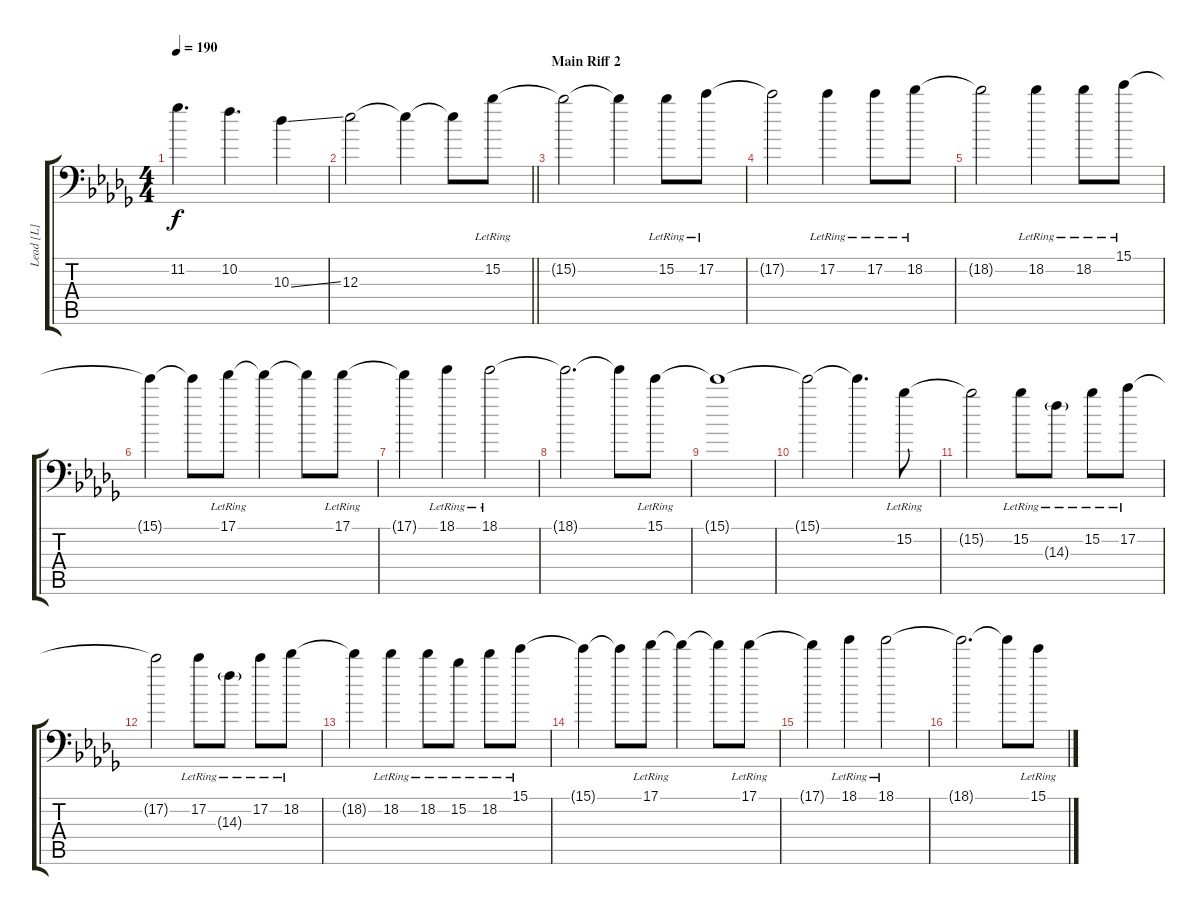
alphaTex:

\track ("Lead [L]" "Lead [L]") {instrument distortionguitar}
\staff {score tabs}
\tuning (C4 G3 Eb3 Bb2 F2 Bb1) {hide}
\ts (4 4)
\tempo 190
\clef f4
\ks db
11.2.4{d dy f} 10.2.4{d} 10.3{ss}.4 |
\barLineRight lightlight
12.3.2 12.3{t}.4 12.3{t}.8 15.2{lr}.8{volume 9} |
\section ("" "Main Riff 2")
15.2{t}.2 15.2{t}.4 15.2{lr}.8 17.2{lr}.8 |
17.2{t}.2 17.2{lr}.4 17.2{lr}.8 18.2{lr}.8 |
18.2{t}.2 18.2{lr}.4 18.2{lr}.8 15.1{lr}.8 |
15.1{t}.4 15.1{t}.8 17.1{lr}.8 17.1{t}.4 17.1{t}.8 17.1{lr}.8 |
17.1{t}.4 18.1{lr}.4 18.1{lr}.2 |
18.1{t}.2{d} 18.1{t}.8 15.1{lr}.8 |
15.1{t}.1 |
15.1{t}.2 15.1{t}.4{d} 15.2{lr}.8 |
15.2{t}.2 15.2{lr}.8 14.3{g lr}.8 15.2{lr}.8 17.2{lr}.8 |
17.2{t}.2 17.2{lr}.8 14.3{g lr}.8 17.2{lr}.8 18.2{lr}.8 |
18.2{t}.4 18.2{lr}.4 18.2{lr}.8 15.2{lr}.8 18.2{lr}.8 15.1{lr}.8 |
15.1{t}.4 15.1{t}.8 17.1{lr}.8 17.1{t}.4 17.1{t}.8 17.1{lr}.8 |
17.1{t}.4 18.1{lr}.4 18.1{lr}.2 |
18.1{t}.2{d} 18.1{t}.8 15.1{lr}.8
